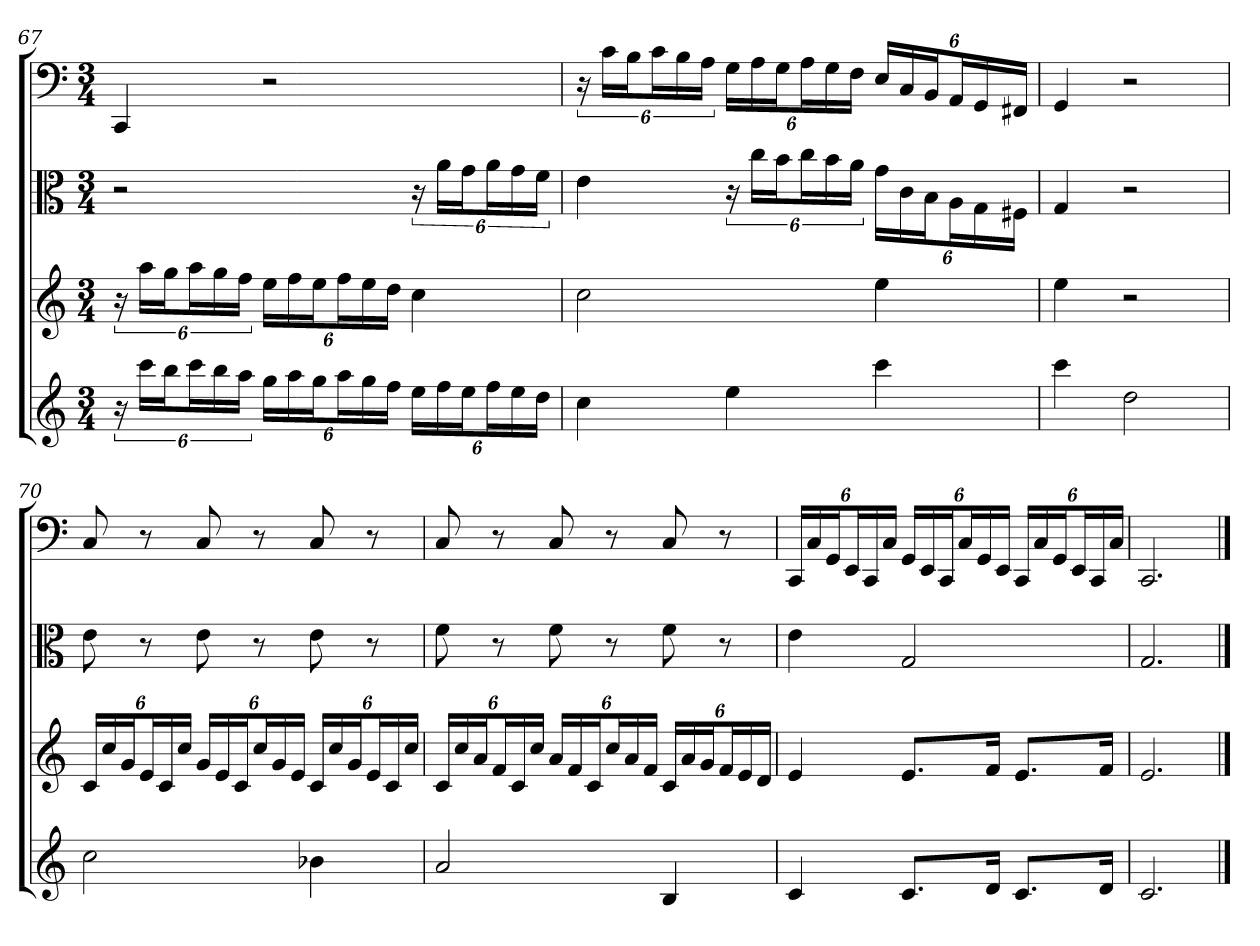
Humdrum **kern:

**kern	**kern	**kern	**kern
*part4	*part3	*part2	*part1
*staff4	*staff3	*staff2	*staff1
*	*	*clefC3	*clefF4
*k[]	*k[]	*k[]	*k[]
*C:	*C:	*C:	*C:
*M3/4	*M3/4	*M3/4	*M3/4
=67	=67	=67	=67
24r	24r	2r	4CC
24cccLL	24aaLL	.	.
24bbJ	24ggJ	.	.
24cccL	24aaL	.	.
24bb	24gg	.	.
24aaJJ	24ffJJ	.	.
24ggLL	24eeLL	.	2r
24aa	24ff	.	.
24ggJ	24eeJ	.	.
24aaL	24ffL	.	.
24gg	24ee	.	.
24ffJJ	24ddJJ	.	.
24eeLL	4cc	24r	.
24ff	.	24a\LL	.
24eeJ	.	24g\J	.
24ffL	.	24a\L	.
24ee	.	24g\	.
24ddJJ	.	24f\JJ	.
=68	=68	=68	=68
4cc	2cc	4e	24r
.	.	.	24c\LL
.	.	.	24B\J
.	.	.	24c\L
.	.	.	24B\
.	.	.	24A\JJ
4ee	.	24r	24G\LL
.	.	24cc\LL	24A\
.	.	24b\J	24G\J
.	.	24cc\L	24A\L
.	.	24b\	24G\
.	.	24a\JJ	24F\JJ
4ccc	4ee	24g\LL	24E/LL
.	.	24c\	24C/
.	.	24B\J	24BB/J
.	.	24A\L	24AA/L
.	.	24G\	24GG/
.	.	24F#X\JJ	24FF#X/JJ
=69	=69	=69	=69
4ccc	4ee	4G	4GG
2dd	2r	2r	2r
=70	=70	=70	=70
2cc	24cLL	8e	8C
.	24cc	.	.
.	24gJ	.	.
.	24eL	8r	8r
.	24c	.	.
.	24ccJJ	.	.
.	24gLL	8e	8C
.	24e	.	.
.	24cJ	.	.
.	24ccL	8r	8r
.	24g	.	.
.	24eJJ	.	.
4b-X	24cLL	8e	8C
.	24cc	.	.
.	24gJ	.	.
.	24eL	8r	8r
.	24c	.	.
.	24ccJJ	.	.
=71	=71	=71	=71
2a	24cLL	8f	8C
.	24cc	.	.
.	24aJ	.	.
.	24fL	8r	8r
.	24c	.	.
.	24ccJJ	.	.
.	24aLL	8f	8C
.	24f	.	.
.	24cJ	.	.
.	24ccL	8r	8r
.	24a	.	.
.	24fJJ	.	.
4B	24cLL	8f	8C
.	24a	.	.
.	24gJ	.	.
.	24fL	8r	8r
.	24e	.	.
.	24dJJ	.	.
=72	=72	=72	=72
4c	4e	4e	24CC/LL
.	.	.	24C/
.	.	.	24GG/J
.	.	.	24EE/L
.	.	.	24CC/
.	.	.	24C/JJ
8.cL	8.eL	2G	24GG/LL
.	.	.	24EE/
.	.	.	24CC/J
.	.	.	24C/L
.	.	.	24GG/
16dJk	16fJk	.	.
.	.	.	24EE/JJ
8.cL	8.eL	.	24CC/LL
.	.	.	24C/
.	.	.	24GG/J
.	.	.	24EE/L
.	.	.	24CC/
16dJk	16fJk	.	.
.	.	.	24C/JJ
=73	=73	=73	=73
2.c	2.e	2.G	2.CC
==	==	==	==
*-	*-	*-	*-
